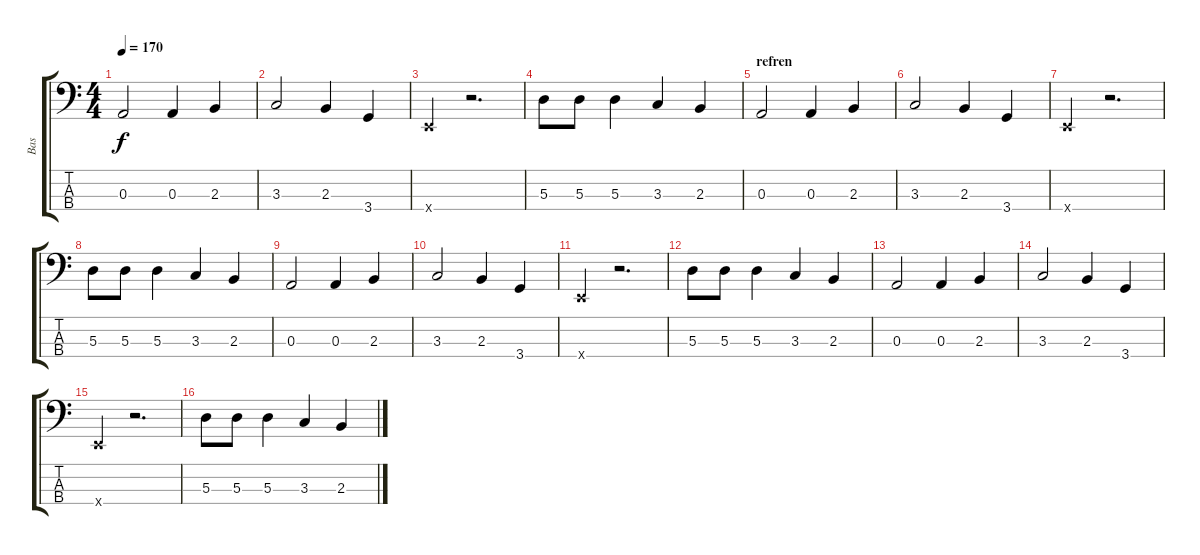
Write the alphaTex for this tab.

\track ("Bas" "Bas") {instrument electricbassfinger}
\staff {score tabs}
\tuning (G2 D2 A1 E1) {hide}
\ts (4 4)
\tempo 170
\clef f4
\ks c
0.3.2{dy f} 0.3.4 2.3.4 |
3.3.2 2.3.4 3.4.4 |
0.4{x}.4 r.2{d} |
5.3.8 5.3.8 5.3.4 3.3.4 2.3.4 |
\section ("" "refren")
0.3.2 0.3.4 2.3.4 |
3.3.2 2.3.4 3.4.4 |
0.4{x}.4 r.2{d} |
5.3.8 5.3.8 5.3.4 3.3.4 2.3.4 |
0.3.2 0.3.4 2.3.4 |
3.3.2 2.3.4 3.4.4 |
0.4{x}.4 r.2{d} |
5.3.8 5.3.8 5.3.4 3.3.4 2.3.4 |
0.3.2 0.3.4 2.3.4 |
3.3.2 2.3.4 3.4.4 |
0.4{x}.4 r.2{d} |
5.3.8 5.3.8 5.3.4 3.3.4 2.3.4
